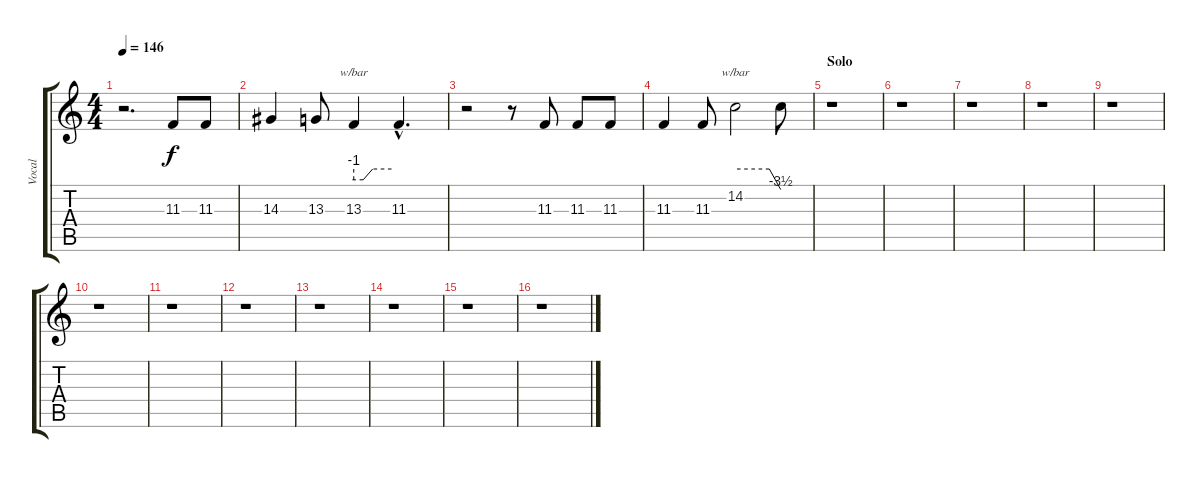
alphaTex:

\track ("Vocal" "Vocal") {instrument viola}
\staff {score tabs}
\tuning (Eb4 Bb3 Gb3 Db3 Ab2 Eb2) {hide}
\ts (4 4)
\tempo 146
\clef g2
\ks c
r.2{d dy f} 11.3.8 11.3.8 |
14.3.4 13.3.8 13.3.4{tbe (custom default 0 -4 15 -4 30 0 60 0)} 11.3{hac}.4{d} |
r.2 r.8 11.3.8 11.3.8 11.3.8 |
11.3.4 11.3.8 14.2.2{tbe (custom default 0 0 45 0 60 -14)} 14.2{t}.8 |
\section ("" "Solo")
r.1 |
r.1 |
r.1 |
r.1 |
r.1 |
r.1 |
r.1 |
r.1 |
r.1 |
r.1 |
r.1 |
r.1
